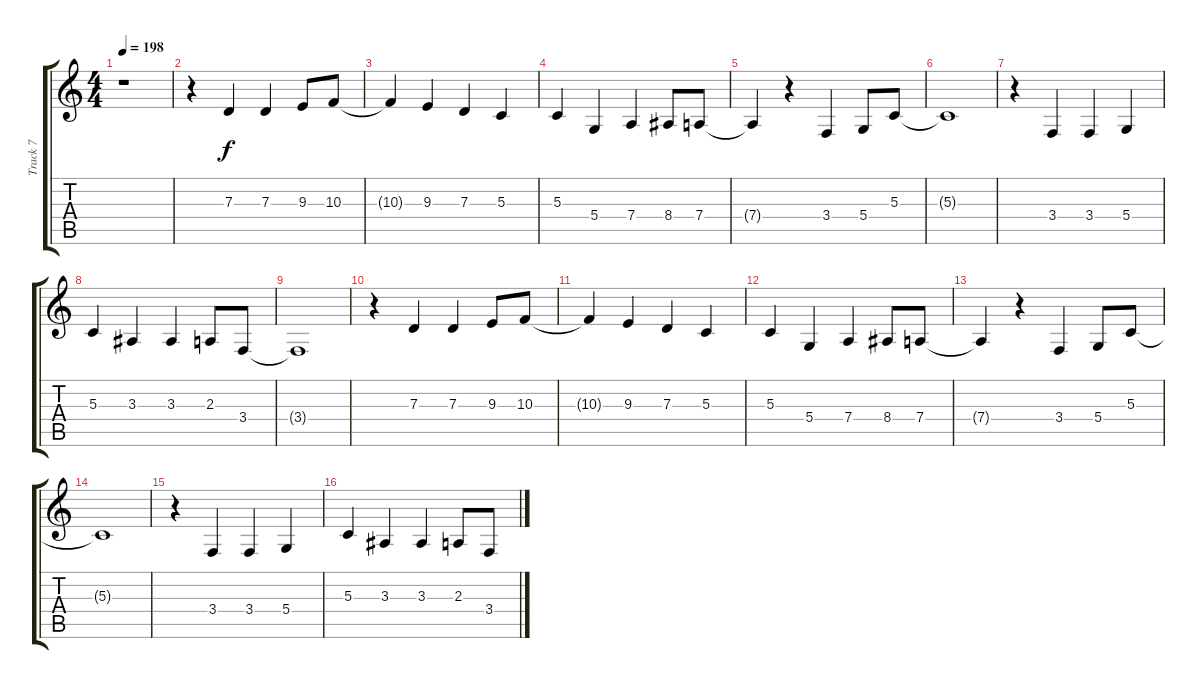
\track ("Track 7" "Track 7") {instrument brightacousticpiano}
\staff {score tabs}
\tuning (E4 B3 G3 D3 A2 E2) {hide}
\ts (4 4)
\tempo 198
\clef g2
\ks c
r.1{dy f} |
r.4 7.3.4 7.3.4 9.3.8 10.3.8 |
10.3{t}.4 9.3.4 7.3.4 5.3.4 |
5.3.4 5.4.4 7.4.4 8.4.8 7.4.8 |
7.4{t}.4 r.4 3.4.4 5.4.8 5.3.8 |
5.3{t}.1 |
r.4 3.4.4 3.4.4 5.4.4 |
5.3.4 3.3.4 3.3.4 2.3.8 3.4.8 |
3.4{t}.1 |
r.4 7.3.4 7.3.4 9.3.8 10.3.8 |
10.3{t}.4 9.3.4 7.3.4 5.3.4 |
5.3.4 5.4.4 7.4.4 8.4.8 7.4.8 |
7.4{t}.4 r.4 3.4.4 5.4.8 5.3.8 |
5.3{t}.1 |
r.4 3.4.4 3.4.4 5.4.4 |
5.3.4 3.3.4 3.3.4 2.3.8 3.4.8
